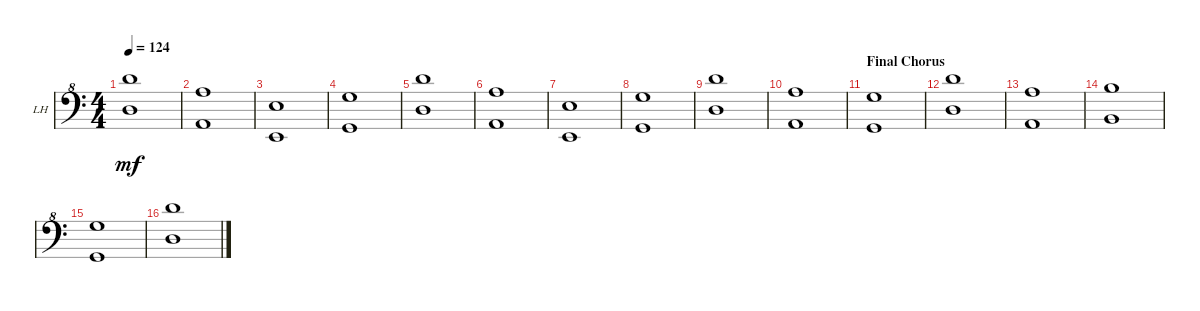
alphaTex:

\defaultSystemsLayout 4
\bracketExtendMode groupsimilarinstruments
\firstSystemTrackNameOrientation horizontal
\otherSystemsTrackNameOrientation horizontal
\track ("Left Hand" "LH") {instrument acousticgrandpiano}
\staff {score}
\tuning (E4 B3 G3 D3 A2 E2)
\displaytranspose 12
\ts (4 4)
\tempo 124
\clef f4
\ottava 8va
\ks c
(12.4 10.6).1{dy mf} |
(7.4 5.6).1 |
(2.4 0.6).1 |
(5.4 3.6).1 |
(12.4 10.6).1 |
(7.4 5.6).1 |
(2.4 0.6).1 |
(5.4 3.6).1 |
(12.4 10.6).1 |
(7.4 5.6).1 |
\section ("" "Final Chorus")
(5.4 3.6).1 |
(12.4 10.6).1 |
(7.4 5.6).1 |
(7.6 9.4).1 |
(5.4 3.6).1 |
(12.4 10.6).1
